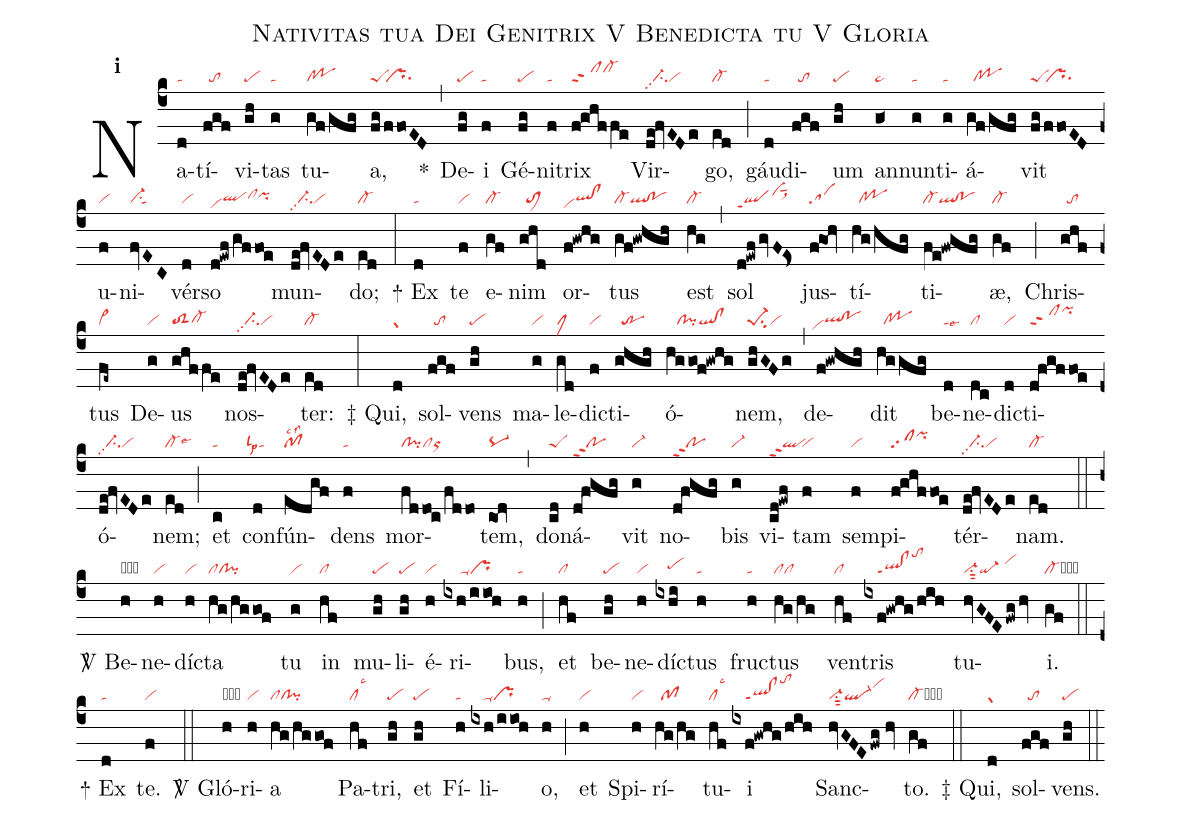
name:Nativitas tua Dei Genitrix V Benedicta tu V Gloria;
office-part:re;
mode:1;
nabc-lines:1;
%%
initial-style: 1;
name:Nativitas tua Dei Genitrix;
mode: 1;
office-part: Responsorium;
annotation: Resp.;
annotation: i;
nabc-lines:1;
%%
(c4) Na(d|ta)tí(fgf|//to)vi(gh|pe)tas(g|ta) tu(gf/gfg|cl!po)a,(fg/ffoED|peS`prsu1) <sp>*</sp>(,) De(fg|pe)i(f|ta) Gé(fg|pe)ni(f|ta)trix(f!ghf/fe|clppt2cl-hj) Vir(de!fvEDe|//ci-pp2vi)go,(ed|cl-) (;) gáu(d|ta)di(fgf|//to)um(gh|pe) an(g<|pe~)nun(g|ta)ti(g|ta)á(gf/gfg|//cl!po)vit(fg/ffoED|peS`prsu1) u(f|vi)ni(fvEC|vi-su1sut1)vér(d|vi)so(d!ewf/gffoe|vihdqlhgclhhpihh) mun(de!fvEDe|//ci-pp2vi)do;(ed|cl-) (:)
<sp>+</sp> Ex(d|ta) te(f|vi) e(gf|cl-)nim(ghd|//toM1) or(f!gwhg|vihdqlhg!clhg)tus(gf!gwhgh|cl-ql!po) est(hg|cl-) (,) sol(d!ewf/gvF!Es>|qlhdppt1vihisut1sux1) jus(f@goh|sa)tí(hg/hfg|//cl!po)ti(fe!fwgfg|cl-ql!po)æ,(gf|cl-) (;) Chris(ghf|//to)tus(fe~|vi>) De(g|vi)us(ghf/fe|toS2cl-hg) nos(de!fvEDe|//ci-pp2vi)ter:(ed|cl-) (:)
<sp>‡</sp> Qui,(d|gr) sol(fgf|//to)vens(gh|pe) ma(g|vi)le(gd|clM)dic(f|vi)ti(ghgh|//tr)ó(hggof!gwhg|///cl!piql!cl)nem,(ghGFg|pe-1su2vi) (,) de(f!gwhgh|`vihdqlhg!pohg)dit(hg/gfg|//cl!po) be(d|talse6)ne(dc|cl)dic(d|vi)ti(d@f@gffoe|clppt2pihk)ó(de!fvEDe|//ci-pp2vi)nem;(ed|cl-lse6) (;) et(c|ta) con(d|``talslp1)fún(edgf|pflsc2lss2)dens(f|ta) mor(fddoc/fddo>|cl!piclor)tem,(cod|pq-) (,) do(cd|peS)ná(d@f@gfg|poppt2)vit(g|vi-) no(d@f@gfg|poppt2)bis(g|vi-) vi(cd!ewf|qlppt2)tam(f|vi) sem(f|vi)pi(f@g@hffoe|clpp2pihj)tér(de!fvEDe|//ci-pp2vi)nam.(ed|cl-) (::)

<sp>V/</sp> Be(h|obvi)ne(h|vi)díc(h|vi)ta(hg/hggof|clcl!pi) tu(g|vi) in(hf|cl) mu(gh|pe)li(gh|pe)é(h|vi)ri(ixh/iioh|/////ta-pr)bus,(h|ta) (;) et(hf|cl) be(gh|pe)ne(h|vi)díc(ixhi|////pehh)tus(h|ta) fruc(h|ta)tus(hg/hg|clcl) ven(hf|cl)tris(ixf!gwhg/hih|////ql!clppt1tohm) tu(hvGFE/fwg/hv|vi-su1sut2qi-/vihj)i.(gf|cl-cb) (::)
<sp>+</sp> Ex(d|ta) te.(f|vi) (::)

<sp>V/</sp> Gló(h|obvi)ri(h|vi)a(hg/hggof|clcl!pi) Pa(hf|cllsc3)tri,(gh|pe) et(gh|pe) Fí(h|ta)li(ixh/iioh|////ta-pr)o,(h|ta-) (;) et(h|vi) Spi(h|vi)rí(hg/hg|//pf)tu(hf|cllsc3)i(ixf!gwhg/hih|////ql!clppt1tohm) Sanc(hvGFE/fwg//hv|vi-su1sut2ql-vihk)to.(gf|cl-cb) (::)
<sp>‡</sp> Qui,(d|gr) sol(fgf|//to)vens.(gh|pe) (::)
